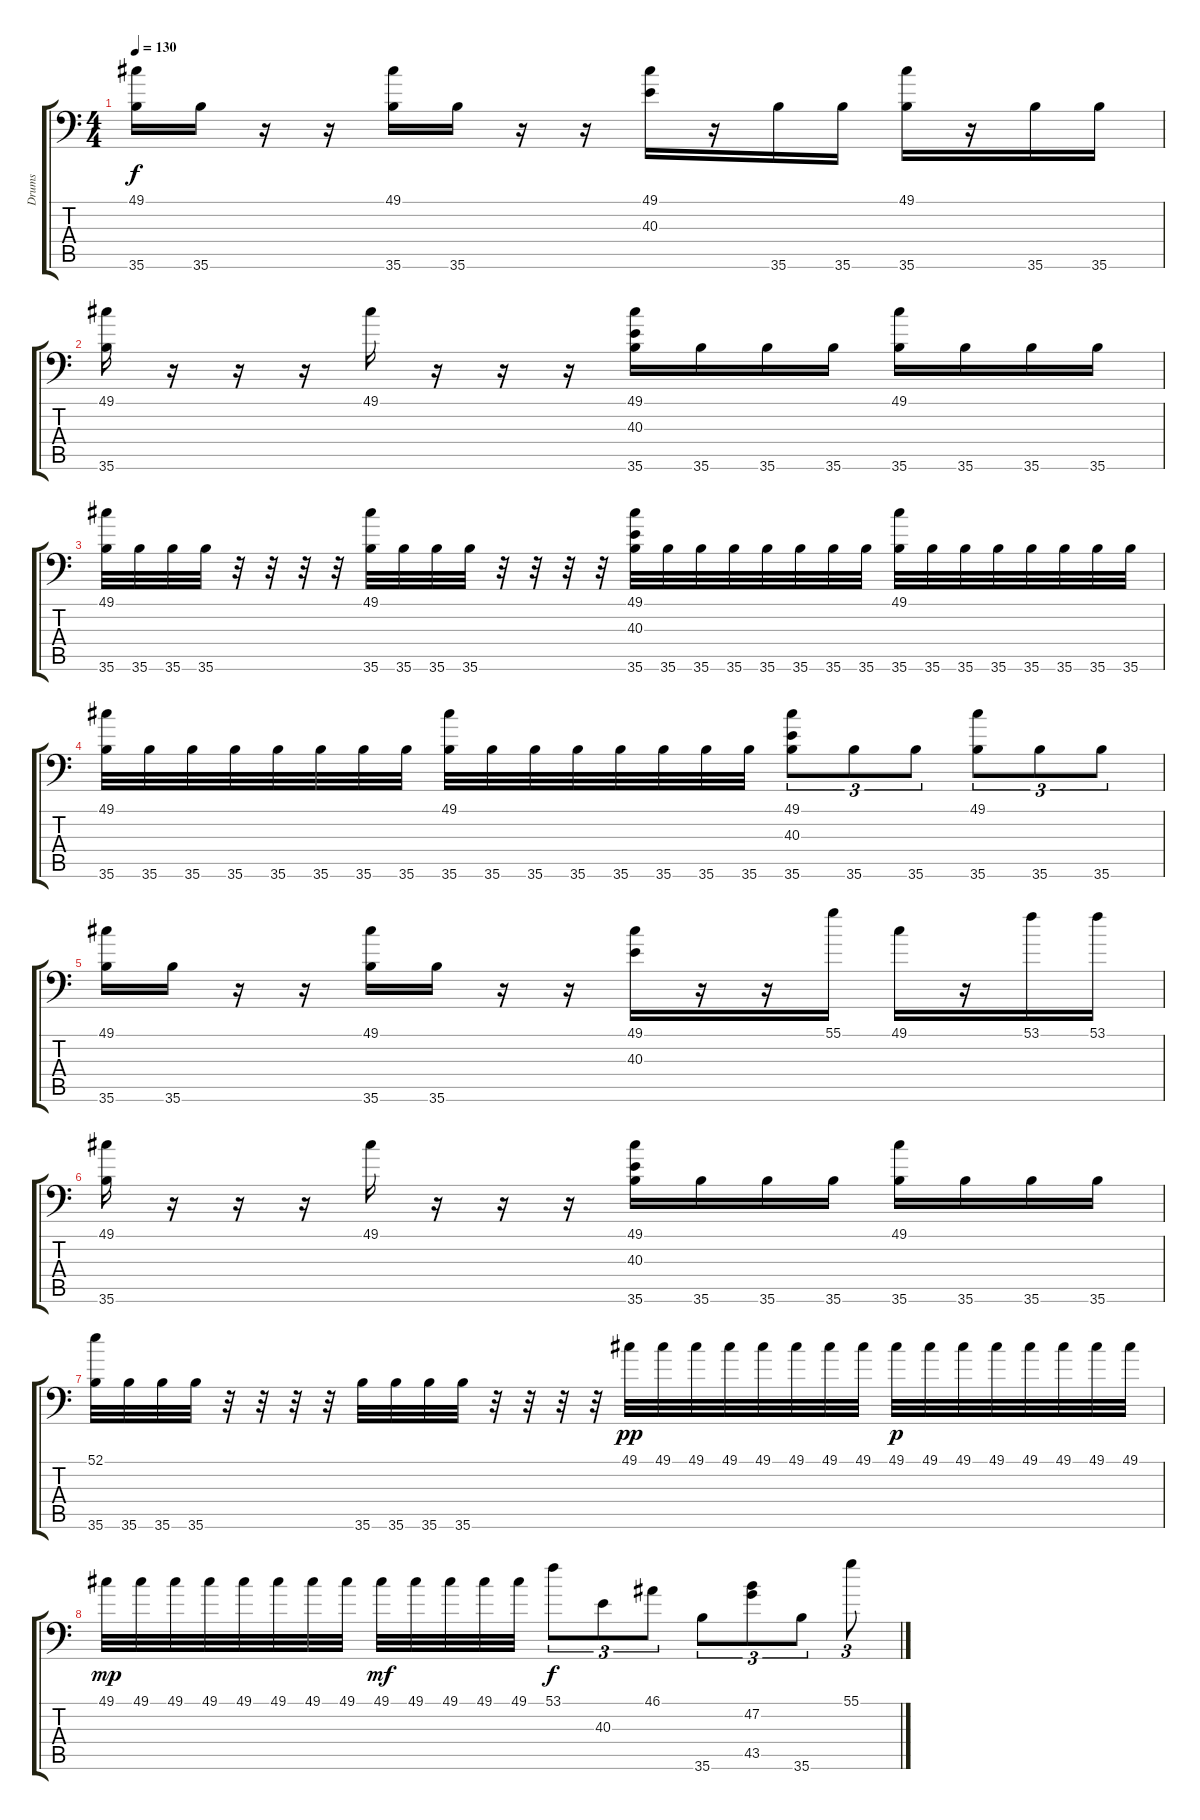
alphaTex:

\track ("Drums" "Drums") {instrument acousticgrandpiano}
\staff {score tabs}
\tuning (C-1 C-1 C-1 C-1 C-1 C-1) {hide}
\ts (4 4)
\tempo 130
\clef f4
\ks c
(49.1 35.6).16{dy f} 35.6.16 r.16 r.16 (49.1 35.6).16 35.6.16 r.16 r.16 (49.1 40.3).16 r.16 35.6.16 35.6.16 (49.1 35.6).16 r.16 35.6.16 35.6.16 |
(49.1 35.6).16 r.16 r.16 r.16 49.1.16 r.16 r.16 r.16 (49.1 40.3 35.6).16 35.6.16 35.6.16 35.6.16 (49.1 35.6).16 35.6.16 35.6.16 35.6.16 |
(49.1 35.6).32 35.6.32 35.6.32 35.6.32 r.32 r.32 r.32 r.32 (49.1 35.6).32 35.6.32 35.6.32 35.6.32 r.32 r.32 r.32 r.32 (49.1 40.3 35.6).32 35.6.32 35.6.32 35.6.32 35.6.32 35.6.32 35.6.32 35.6.32 (49.1 35.6).32 35.6.32 35.6.32 35.6.32 35.6.32 35.6.32 35.6.32 35.6.32 |
(49.1 35.6).32 35.6.32 35.6.32 35.6.32 35.6.32 35.6.32 35.6.32 35.6.32 (49.1 35.6).32 35.6.32 35.6.32 35.6.32 35.6.32 35.6.32 35.6.32 35.6.32 (49.1 40.3 35.6).8{tu (3 2)} 35.6.8{tu (3 2)} 35.6.8{tu (3 2)} (49.1 35.6).8{tu (3 2)} 35.6.8{tu (3 2)} 35.6.8{tu (3 2)} |
(49.1 35.6).16 35.6.16 r.16 r.16 (49.1 35.6).16 35.6.16 r.16 r.16 (49.1 40.3).16 r.16 r.16 55.1.16 49.1.16 r.16 53.1.16 53.1.16 |
(49.1 35.6).16 r.16 r.16 r.16 49.1.16 r.16 r.16 r.16 (49.1 40.3 35.6).16 35.6.16 35.6.16 35.6.16 (49.1 35.6).16 35.6.16 35.6.16 35.6.16 |
(52.1 35.6).32 35.6.32 35.6.32 35.6.32 r.32 r.32 r.32 r.32 35.6.32 35.6.32 35.6.32 35.6.32 r.32 r.32 r.32 r.32 49.1.32{dy pp} 49.1.32 49.1.32 49.1.32 49.1.32 49.1.32 49.1.32 49.1.32 49.1.32{dy p} 49.1.32 49.1.32 49.1.32 49.1.32 49.1.32 49.1.32 49.1.32 |
49.1.32{dy mp} 49.1.32 49.1.32 49.1.32 49.1.32 49.1.32 49.1.32 49.1.32 49.1.32{dy mf} 49.1.32 49.1.32 49.1.32 49.1.32 53.1.8{tu (3 2) dy f} 40.3.8{tu (3 2)} 46.1.8{tu (3 2)} 35.6.8{tu (3 2)} (47.2 43.5).8{tu (3 2)} 35.6.8{tu (3 2)} 55.1.8{tu (3 2)}
